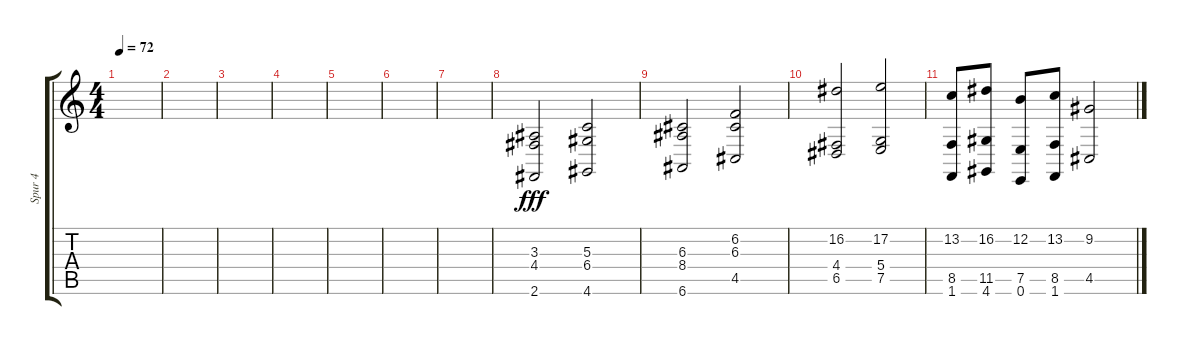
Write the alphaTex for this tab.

\track ("Spur 4" "Spur 4") {instrument voiceoohs}
\staff {score tabs}
\tuning (E4 B3 G3 D3 A2 E2) {hide}
\ts (4 4)
\tempo 72
\clef g2
\ks c
|
|
|
|
|
|
|
(3.3 4.4 2.6).2{dy fff instrument percussiveorgan} (5.3 6.4 4.6).2 |
(6.3 8.4 6.6).2 (6.2 6.3 4.5).2 |
(16.2 4.4 6.5).2 (17.2 5.4 7.5).2 |
(13.2 8.5 1.6).8 (16.2 11.5 4.6).8 (12.2 7.5 0.6).8 (13.2 8.5 1.6).8 (9.2 4.5).2
